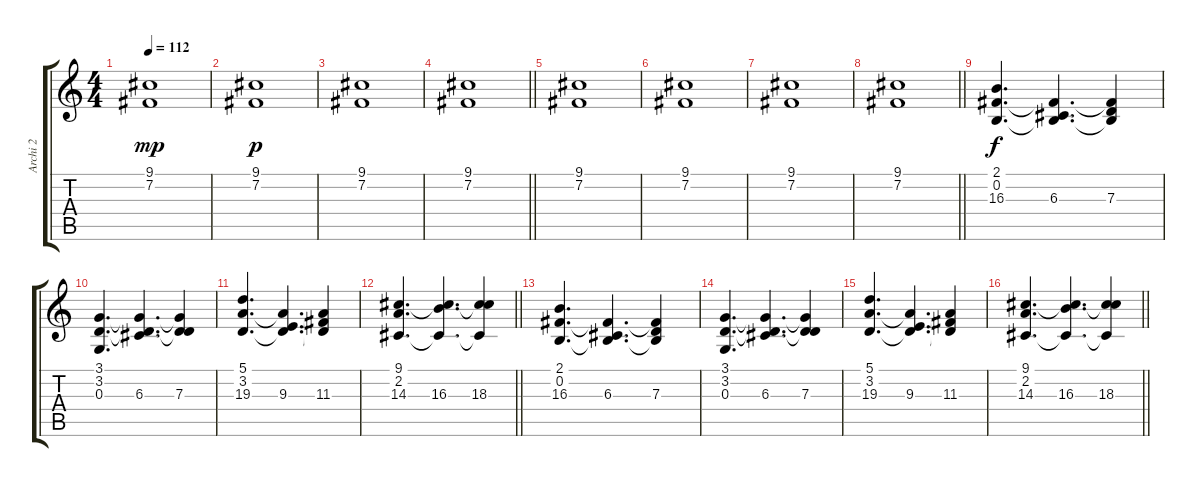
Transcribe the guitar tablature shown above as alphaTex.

\track ("Archi 2" "Archi 2") {instrument stringensemble1}
\staff {score tabs}
\tuning (E4 B3 G3 D3 A2 E2) {hide}
\ts (4 4)
\tempo 112
\clef g2
\ks c
(9.1 7.2).1{dy mp} |
(9.1 7.2).1{dy p} |
(9.1 7.2).1 |
\barLineRight lightlight
(9.1 7.2).1 |
(9.1 7.2).1 |
(9.1 7.2).1 |
(9.1 7.2).1 |
\barLineRight lightlight
(9.1 7.2).1 |
(2.1 0.2 16.3).4{d dy f} (2.1{t} 0.2{t} 6.3).4{d} (2.1{t} 0.2{t} 7.3).4 |
(3.1 3.2 0.3).4{d} (3.1{t} 3.2{t} 6.3).4{d} (3.1{t} 3.2{t} 7.3).4 |
(5.1 3.2 19.3).4{d} (5.1{t} 3.2{t} 9.3).4{d} (5.1{t} 3.2{t} 11.3).4 |
\barLineRight lightlight
(9.1 2.2 14.3).4{d} (9.1{t} 2.2{t} 16.3).4{d} (9.1{t} 2.2{t} 18.3).4 |
(2.1 0.2 16.3).4{d} (2.1{t} 0.2{t} 6.3).4{d} (2.1{t} 0.2{t} 7.3).4 |
(3.1 3.2 0.3).4{d} (3.1{t} 3.2{t} 6.3).4{d} (3.1{t} 3.2{t} 7.3).4 |
(5.1 3.2 19.3).4{d} (5.1{t} 3.2{t} 9.3).4{d} (5.1{t} 3.2{t} 11.3).4 |
\barLineRight lightlight
(9.1 2.2 14.3).4{d} (9.1{t} 2.2{t} 16.3).4{d} (9.1{t} 2.2{t} 18.3).4
